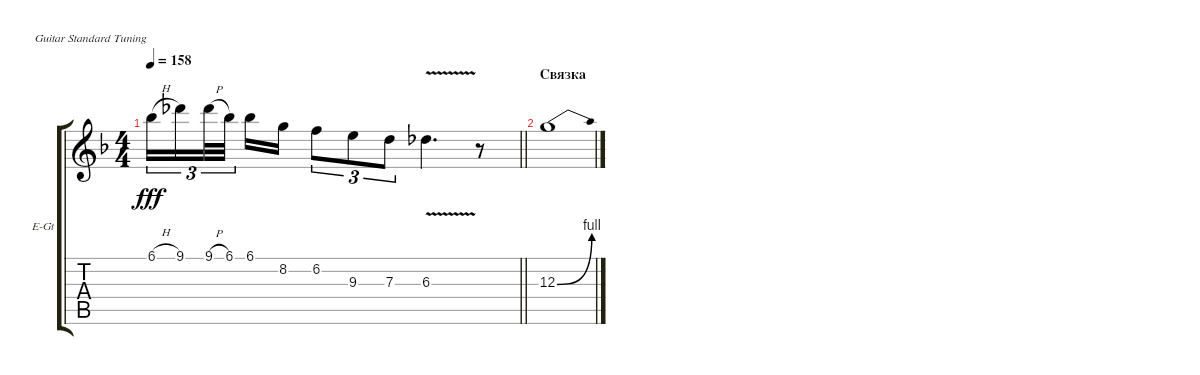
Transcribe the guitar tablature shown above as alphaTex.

\bracketExtendMode groupsimilarinstruments
\firstSystemTrackNameOrientation horizontal
\otherSystemsTrackNameOrientation horizontal
\track ("Сергей Маврин" "E-Gt") {instrument distortionguitar}
\staff {score tabs}
\tuning (E4 B3 G3 D3 A2 E2)
\ts (4 4)
\tempo 158
\clef g2
\scale
0.333333
\barLineRight lightlight
\ks dminor
6.1{h}.16{tu (3 2) dy fff} 9.1.16{tu (3 2)} 9.1{h}.32{tu (3 2)} 6.1.32{tu (3 2)} 6.1.16 8.2.16 6.2.8{tu (3 2)} 9.3.8{tu (3 2)} 7.3.8{tu (3 2)} 6.3{v}.4{d} r.8 |
\section ("" "Связка")
\scale
0.333333 12.3{be (bend 0 0 60 4)}.1
